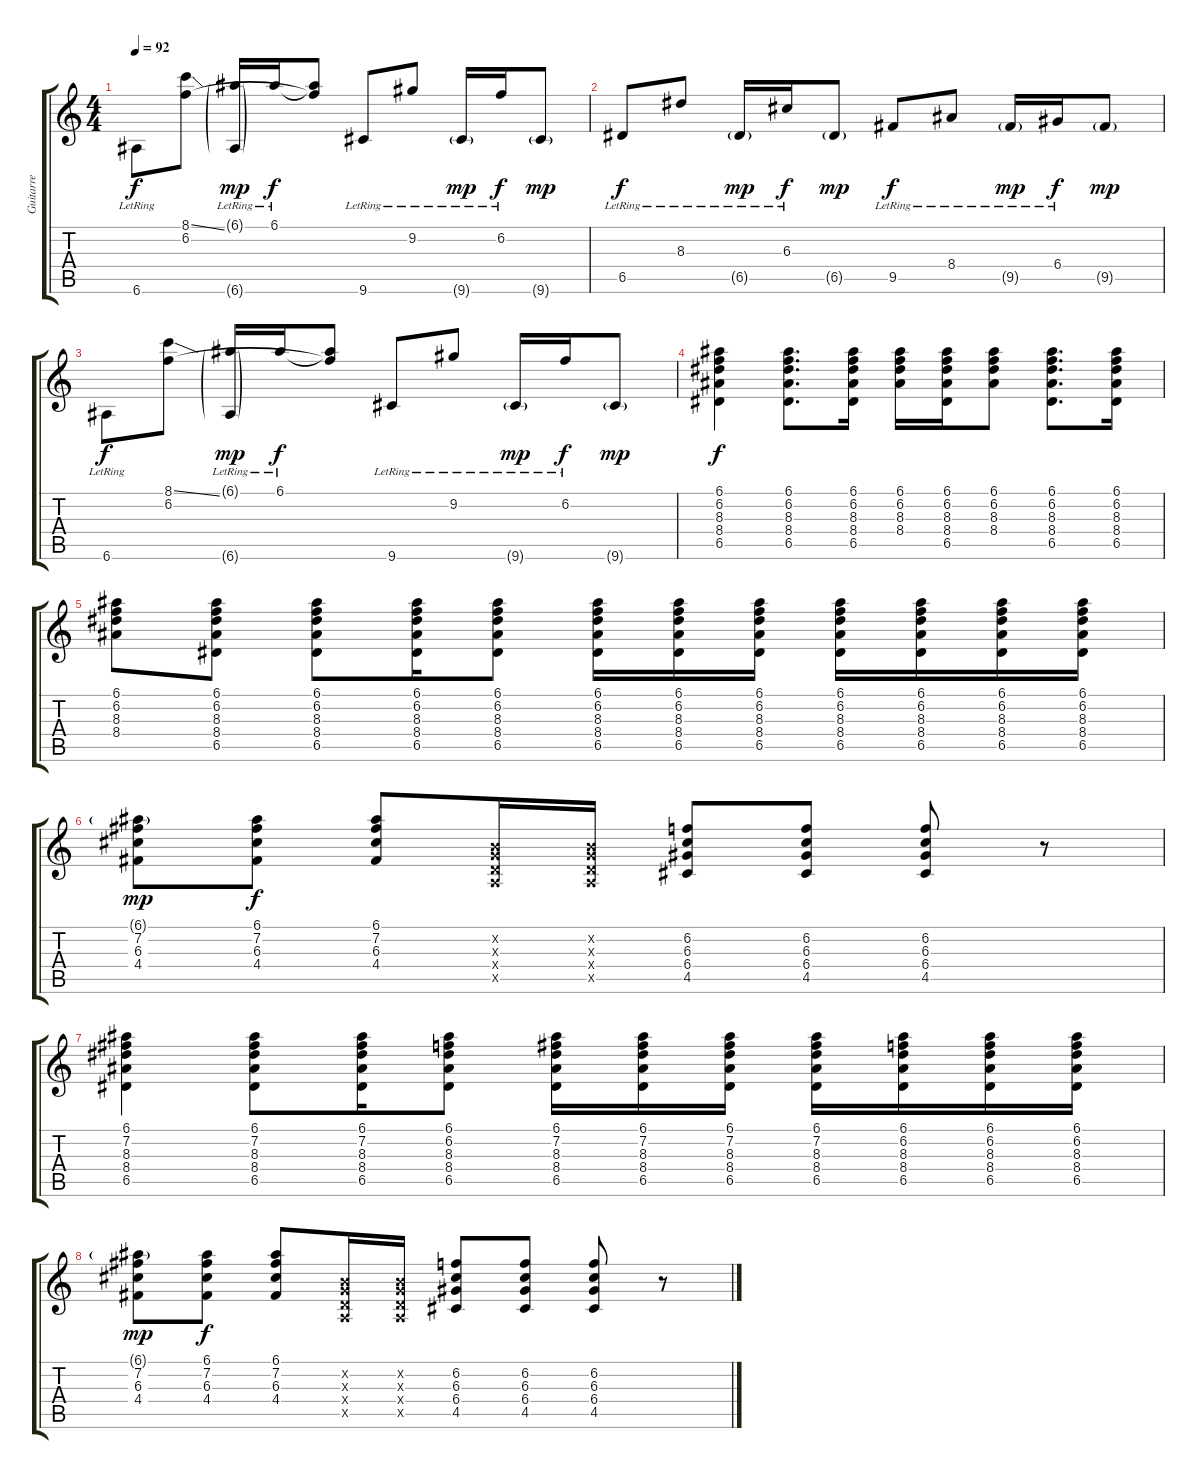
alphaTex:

\track ("Guitarre" "Guitarre") {instrument acousticguitarsteel}
\staff {score tabs}
\tuning (E4 B3 G3 D3 A2 E2) {hide}
\ts (4 4)
\tempo 92
\clef g2
\ks c
6.6{lr}.8{dy f} (8.1{ss} 6.2).8 (6.1{g} 6.6{g lr}).16{dy mp} 6.1{lr}.16{dy f} (6.1{t} 6.2{t}).8 9.6{lr}.8 9.2{lr}.8 9.6{g lr}.16{dy mp} 6.2{lr}.16{dy f} 9.6{g}.8{dy mp} |
6.5{lr}.8{dy f} 8.3{lr}.8 6.5{g lr}.16{dy mp} 6.3{lr}.16{dy f} 6.5{g}.8{dy mp} 9.5{lr}.8{dy f} 8.4{lr}.8 9.5{g lr}.16{dy mp} 6.4{lr}.16{dy f} 9.5{g}.8{dy mp} |
6.6{lr}.8{dy f} (8.1{ss} 6.2).8 (6.1{g} 6.6{g lr}).16{dy mp} 6.1{lr}.16{dy f} (6.1{t} 6.2{t}).8 9.6{lr}.8 9.2{lr}.8 9.6{g lr}.16{dy mp} 6.2{lr}.16{dy f} 9.6{g}.8{dy mp} |
(6.1 6.2 8.3 8.4 6.5).4{dy f} (6.1 6.2 8.3 8.4 6.5).8{d} (6.1 6.2 8.3 8.4 6.5).16 (6.1 6.2 8.3 8.4).16 (6.1 6.2 8.3 8.4 6.5).16 (6.1 6.2 8.3 8.4).8 (6.1 6.2 8.3 8.4 6.5).8{d} (6.1 6.2 8.3 8.4 6.5).16 |
(6.1 6.2 8.3 8.4).8 (6.1 6.2 8.3 8.4 6.5).8 (6.1 6.2 8.3 8.4 6.5).8 (6.1 6.2 8.3 8.4 6.5).16 (6.1 6.2 8.3 8.4 6.5).8 (6.1 6.2 8.3 8.4 6.5).16 (6.1 6.2 8.3 8.4 6.5).16 (6.1 6.2 8.3 8.4 6.5).16 (6.1 6.2 8.3 8.4 6.5).16 (6.1 6.2 8.3 8.4 6.5).16 (6.1 6.2 8.3 8.4 6.5).16 (6.1 6.2 8.3 8.4 6.5).16 |
(6.1{g} 7.2 6.3 4.4).8{dy mp} (6.1 7.2 6.3 4.4).8{dy f} (6.1 7.2 6.3 4.4).8 (0.2{x} 0.3{x} 0.4{x} 0.5{x}).16 (0.2{x} 0.3{x} 0.4{x} 0.5{x}).16 (6.2 6.3 6.4 4.5).8 (6.2 6.3 6.4 4.5).8 (6.2 6.3 6.4 4.5).8 r.8 |
(6.1 7.2 8.3 8.4 6.5).4 (6.1 7.2 8.3 8.4 6.5).8 (6.1 7.2 8.3 8.4 6.5).16 (6.1 6.2 8.3 8.4 6.5).8 (6.1 7.2 8.3 8.4 6.5).16 (6.1 7.2 8.3 8.4 6.5).16 (6.1 7.2 8.3 8.4 6.5).16 (6.1 7.2 8.3 8.4 6.5).16 (6.1 6.2 8.3 8.4 6.5).16 (6.1 6.2 8.3 8.4 6.5).16 (6.1 6.2 8.3 8.4 6.5).16 |
(6.1{g} 7.2 6.3 4.4).8{dy mp} (6.1 7.2 6.3 4.4).8{dy f} (6.1 7.2 6.3 4.4).8 (0.2{x} 0.3{x} 0.4{x} 0.5{x}).16 (0.2{x} 0.3{x} 0.4{x} 0.5{x}).16 (6.2 6.3 6.4 4.5).8 (6.2 6.3 6.4 4.5).8 (6.2 6.3 6.4 4.5).8 r.8
